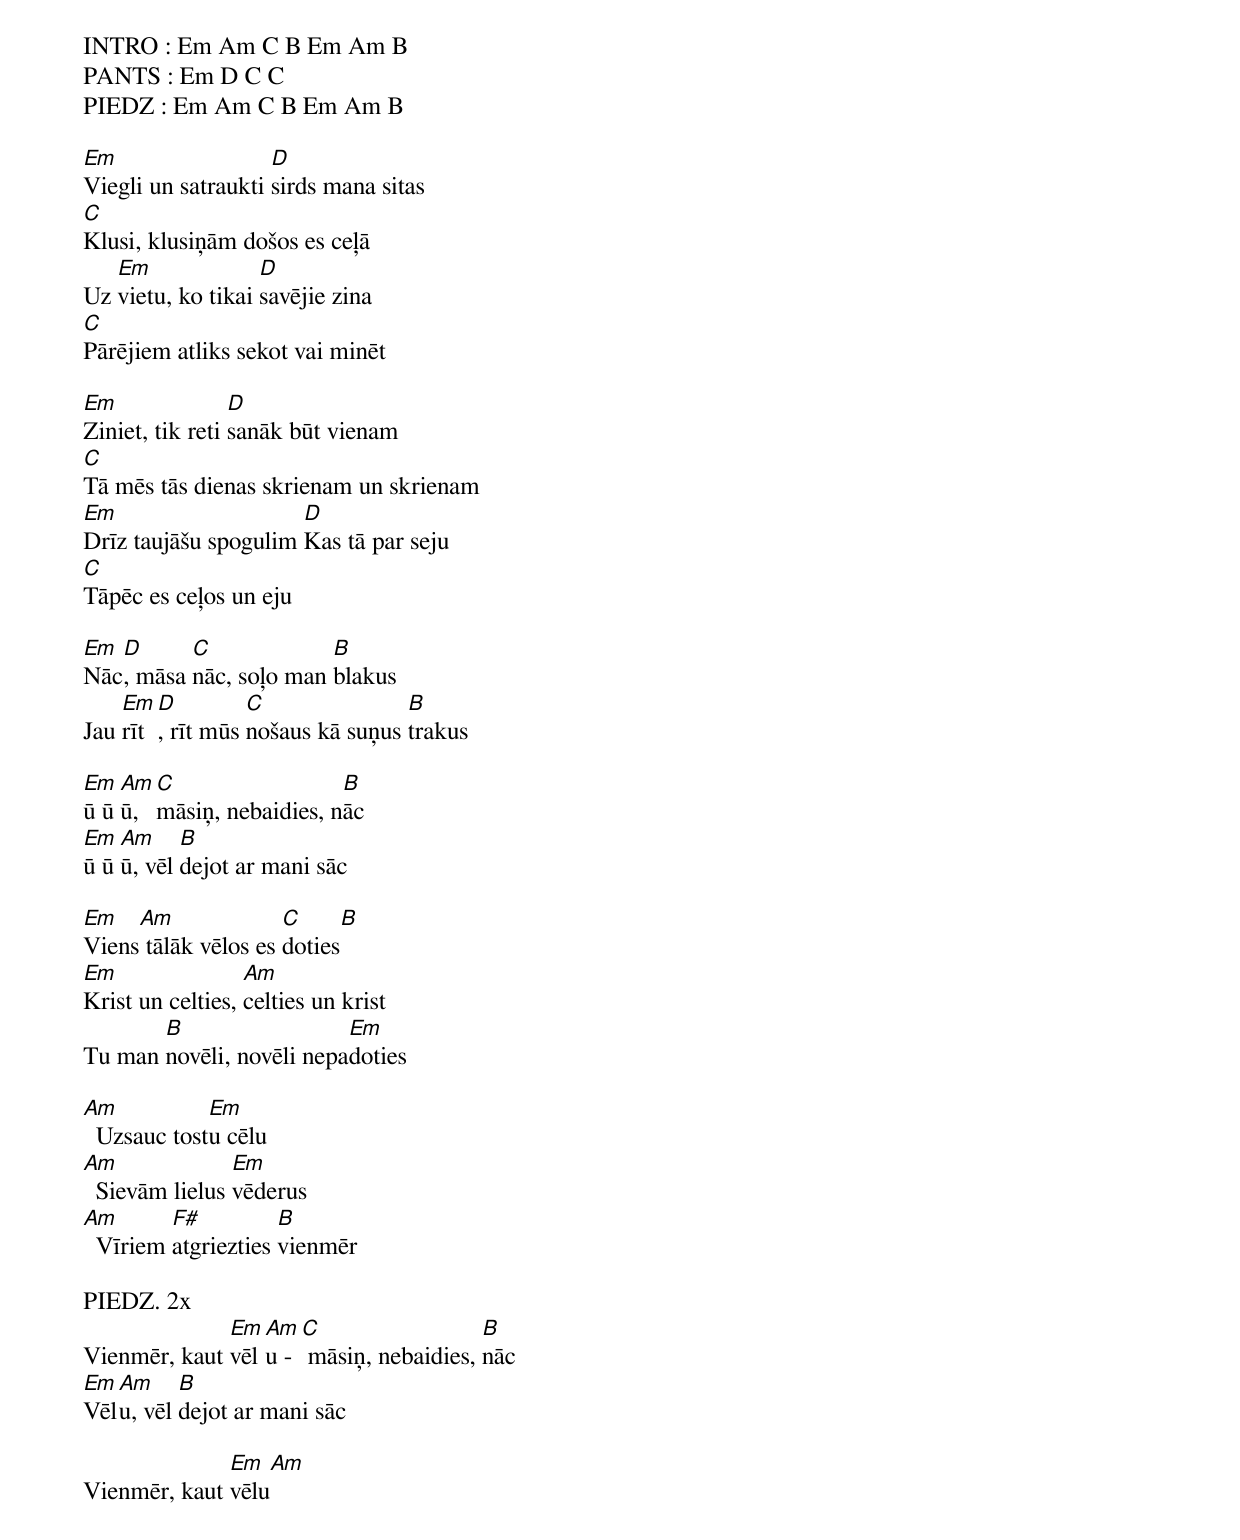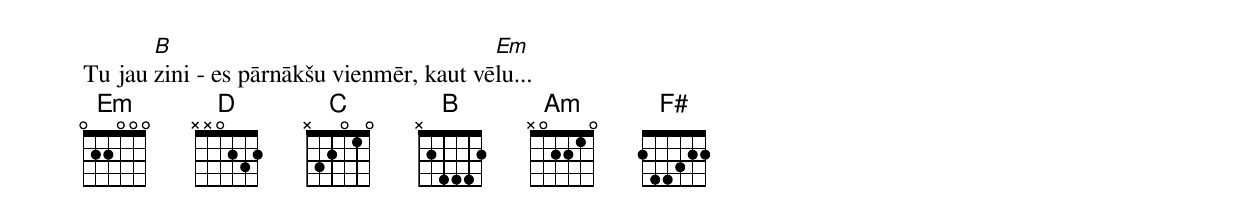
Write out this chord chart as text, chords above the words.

INTRO : Em Am C B Em Am B
PANTS : Em D C C
PIEDZ : Em Am C B Em Am B

Em                  D
Viegli un satraukti sirds mana sitas
C
Klusi, klusiņām došos es ceļā
   Em              D
Uz vietu, ko tikai savējie zina
C
Pārējiem atliks sekot vai minēt

Em               D
Ziniet, tik reti sanāk būt vienam
C
Tā mēs tās dienas skrienam un skrienam
Em                    D
Drīz taujāšu spogulim Kas tā par seju
C
Tāpēc es ceļos un eju

Em D      C             B
Nāc, māsa nāc, soļo man blakus
    Em D         C               B
Jau rīt, rīt mūs nošaus kā suņus trakus

Em  Am C                  B
ū ū ū, māsiņ, nebaidies, nāc
Em  Am     B
ū ū ū, vēl dejot ar mani sāc

Em   Am              C      B
Viens tālāk vēlos es doties
Em                Am
Krist un celties, celties un krist
       B                  Em
Tu man novēli, novēli nepadoties

Am           Em
  Uzsauc tostu cēlu
Am              Em
  Sievām lielus vēderus
Am       F#          B
  Vīriem atgriezties vienmēr

PIEDZ. 2x
              Em Am C                  B
Vienmēr, kaut vēlu - māsiņ, nebaidies, nāc
Em Am     B
Vēlu, vēl dejot ar mani sāc

              Em  Am
Vienmēr, kaut vēlu
       B                                  Em
Tu jau zini - es pārnākšu vienmēr, kaut vēlu...
